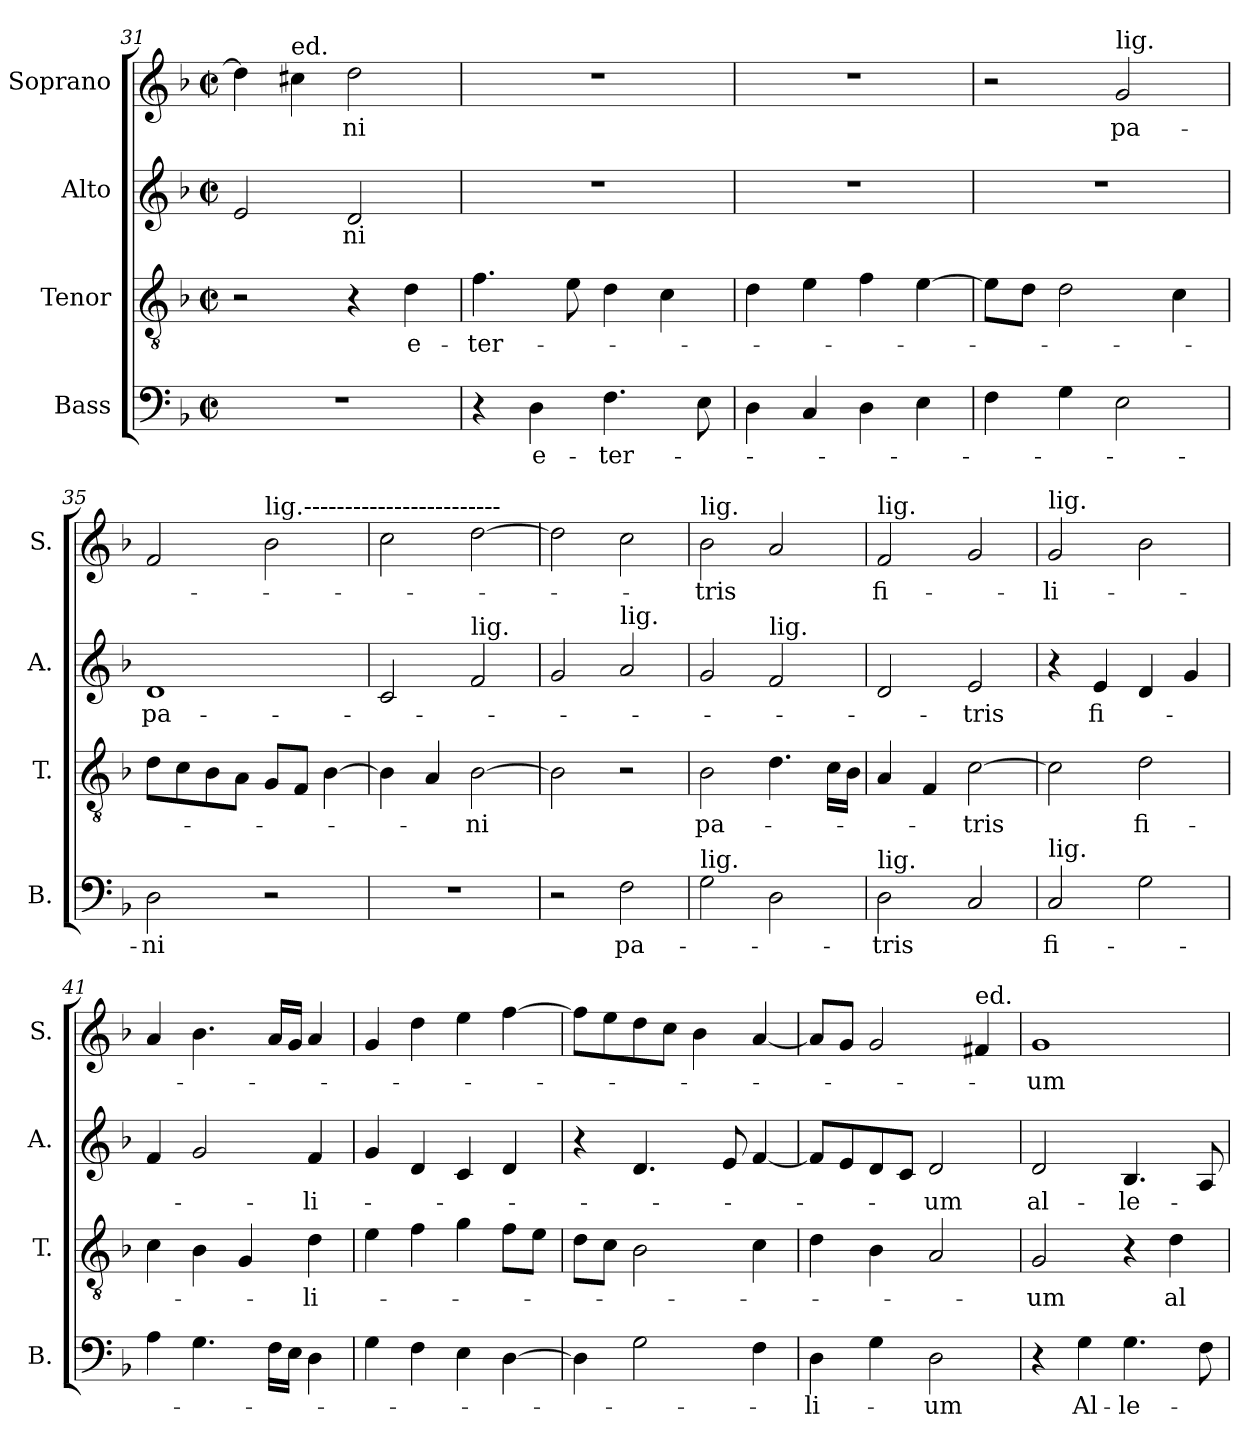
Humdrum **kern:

**kern	**text	**kern	**text	**kern	**text	**kern	**text
*part4	*part4	*part3	*part3	*part2	*part2	*part1	*part1
*staff4	*staff4	*staff3	*staff3	*staff2	*staff2	*staff1	*staff1
*I"Bass	*	*I"Tenor	*	*I"Alto	*	*I"Soprano	*
*I'B.	*	*I'T.	*	*I'A.	*	*I'S.	*
*clefF4	*	*clefGv2	*	*clefG2	*	*clefG2	*
*k[b-]	*	*k[b-]	*	*k[b-]	*	*k[b-]	*
*M2/2	*	*M2/2	*	*M2/2	*	*M2/2	*
*met(c|)	*	*met(c|)	*	*met(c|)	*	*met(c|)	*
=31	=31	=31	=31	=31	=31	=31	=31
1r	.	2r	.	2e/	.	4dd\]	.
!	!	!	!	!	!	!LO:TX:a:t=ed.	!
.	.	.	.	.	.	4cc#X\	.
!	!	!	!	!	!LO:LY:b	!	!LO:LY:b
.	.	4r	.	2d/	-ni	2dd\	-ni
!	!	!	!LO:LY:b	!	!	!	!
.	.	4d\	e-	.	.	.	.
=32	=32	=32	=32	=32	=32	=32	=32
!	!	!	!LO:LY:b	!	!	!	!
4r	.	4.f\	-ter-	1r	.	1r	.
!	!LO:LY:b	!	!	!	!	!	!
4D\	e-	.	.	.	.	.	.
.	.	8e\	.	.	.	.	.
!	!LO:LY:b	!	!	!	!	!	!
4.F\	-ter-	4d\	.	.	.	.	.
.	.	4c\	.	.	.	.	.
8E\	.	.	.	.	.	.	.
=33	=33	=33	=33	=33	=33	=33	=33
4D\	.	4d\	.	1r	.	1r	.
4C/	.	4e\	.	.	.	.	.
4D\	.	4f\	.	.	.	.	.
4E\	.	[4e\	.	.	.	.	.
=34	=34	=34	=34	=34	=34	=34	=34
4F\	.	8e\L]	.	1r	.	2r	.
.	.	8d\J	.	.	.	.	.
4G\	.	2d\	.	.	.	.	.
!	!	!	!	!	!	!LO:TX:a:t=lig.	!
!	!	!	!	!	!	!	!LO:LY:b
2E\	.	.	.	.	.	2g/	pa-
.	.	4c\	.	.	.	.	.
=35	=35	=35	=35	=35	=35	=35	=35
!	!LO:LY:b	!	!	!	!LO:LY:b	!	!
2D\	-ni	8d\L	.	1d	pa-	2f/	.
.	.	8c\	.	.	.	.	.
.	.	8B-\	.	.	.	.	.
.	.	8A\J	.	.	.	.	.
!	!	!	!	!	!	!LO:TX:a:t=lig.------------------------	!
2r	.	8G/L	.	.	.	2b-\	.
.	.	8F/J	.	.	.	.	.
.	.	[4B-\	.	.	.	.	.
!!LO:LB:g=z
=36	=36	=36	=36	=36	=36	=36	=36
1r	.	4B-\]	.	2c/	.	2cc\	.
.	.	4A/	.	.	.	.	.
!	!	!	!	!LO:TX:a:t=lig.	!	!	!
!	!	!	!LO:LY:b	!	!	!	!
.	.	[2B-\	-ni	2f/	.	[2dd\	.
=37	=37	=37	=37	=37	=37	=37	=37
2r	.	2B-\]	.	2g/	.	2dd\]	.
!	!	!	!	!LO:TX:a:t=lig.	!	!	!
!	!LO:LY:b	!	!	!	!	!	!
2F\	pa-	2r	.	2a/	.	2cc\	.
=38	=38	=38	=38	=38	=38	=38	=38
!	!	!	!	!	!	!LO:TX:a:t=lig.	!
!LO:TX:a:t=lig.	!	!	!	!	!	!	!
!	!	!	!LO:LY:b	!	!	!	!LO:LY:b
2G\	.	2B-\	pa-	2g/	.	2b-\	-tris
!	!	!	!	!LO:TX:a:t=lig.	!	!	!
2D\	.	4.d\	.	2f/	.	2a/	.
.	.	16c\LL	.	.	.	.	.
.	.	16B-\JJ	.	.	.	.	.
=39	=39	=39	=39	=39	=39	=39	=39
!	!	!	!	!	!	!LO:TX:a:t=lig.	!
!LO:TX:a:t=lig.	!	!	!	!	!	!	!
!	!LO:LY:b	!	!	!	!	!	!LO:LY:b
2D\	-tris	4A/	.	2d/	.	2f/	fi-
.	.	4F/	.	.	.	.	.
!	!	!	!LO:LY:b	!	!LO:LY:b	!	!
2C/	.	[2c\	-tris	2e/	tris	2g/	.
=40	=40	=40	=40	=40	=40	=40	=40
!	!	!	!	!	!	!LO:TX:a:t=lig.	!
!LO:TX:a:t=lig.	!	!	!	!	!	!	!
!	!LO:LY:b	!	!	!	!	!	!LO:LY:b
2C/	fi-	2c\]	.	4r	.	2g/	-li-
!	!	!	!	!	!LO:LY:b	!	!
.	.	.	.	4e/	fi-	.	.
!	!	!	!LO:LY:b	!	!	!	!
2G\	.	2d\	fi-	4d/	.	2b-\	.
.	.	.	.	4g/	.	.	.
=41	=41	=41	=41	=41	=41	=41	=41
4A\	.	4c\	.	4f/	.	4a/	.
4.G\	.	4B-\	.	2g/	.	4.b-\	.
.	.	4G/	.	.	.	.	.
16F\LL	.	.	.	.	.	16a/LL	.
16E\JJ	.	.	.	.	.	16g/JJ	.
!	!	!	!LO:LY:b	!	!LO:LY:b	!	!
4D\	.	4d\	-li-	4f/	-li-	4a/	.
=42	=42	=42	=42	=42	=42	=42	=42
4G\	.	4e\	.	4g/	.	4g/	.
4F\	.	4f\	.	4d/	.	4dd\	.
4E\	.	4g\	.	4c/	.	4ee\	.
[4D\	.	8f\L	.	4d/	.	[4ff\	.
.	.	8e\J	.	.	.	.	.
!!LO:PB:g=z
=43	=43	=43	=43	=43	=43	=43	=43
4D\]	.	8d\L	.	4r	.	8ff\L]	.
.	.	8c\J	.	.	.	8ee\	.
2G\	.	2B-\	.	4.d/	.	8dd\	.
.	.	.	.	.	.	8cc\J	.
.	.	.	.	.	.	4b-\	.
.	.	.	.	8e/	.	.	.
4F\	.	4c\	.	[4f/	.	[4a/	.
=44	=44	=44	=44	=44	=44	=44	=44
!	!LO:LY:b	!	!	!	!	!	!
4D\	-li-	4d\	.	8f/L]	.	8a/L]	.
.	.	.	.	8e/	.	8g/J	.
4G\	.	4B-\	.	8d/	.	2g/	.
.	.	.	.	8c/J	.	.	.
!	!LO:LY:b	!	!	!	!LO:LY:b	!	!
2D\	-um	2A/	.	2d/	-um	.	.
!	!	!	!	!	!	!LO:TX:a:t=ed.	!
.	.	.	.	.	.	4f#X/	.
=45	=45	=45	=45	=45	=45	=45	=45
!	!	!	!LO:LY:b	!	!LO:LY:b	!	!LO:LY:b
4r	.	2G/	-um	2d/	al-	1g	-um
!	!LO:LY:b	!	!	!	!	!	!
4G\	Al-	.	.	.	.	.	.
!	!LO:LY:b	!	!	!	!LO:LY:b	!	!
4.G\	-le-	4r	.	4.B-/	-le-	.	.
!	!	!	!LO:LY:b	!	!	!	!
.	.	4d\	al-	.	.	.	.
8F\	.	.	.	8A/	.	.	.
=	=	=	=	=	=	=	=
*-	*-	*-	*-	*-	*-	*-	*-
